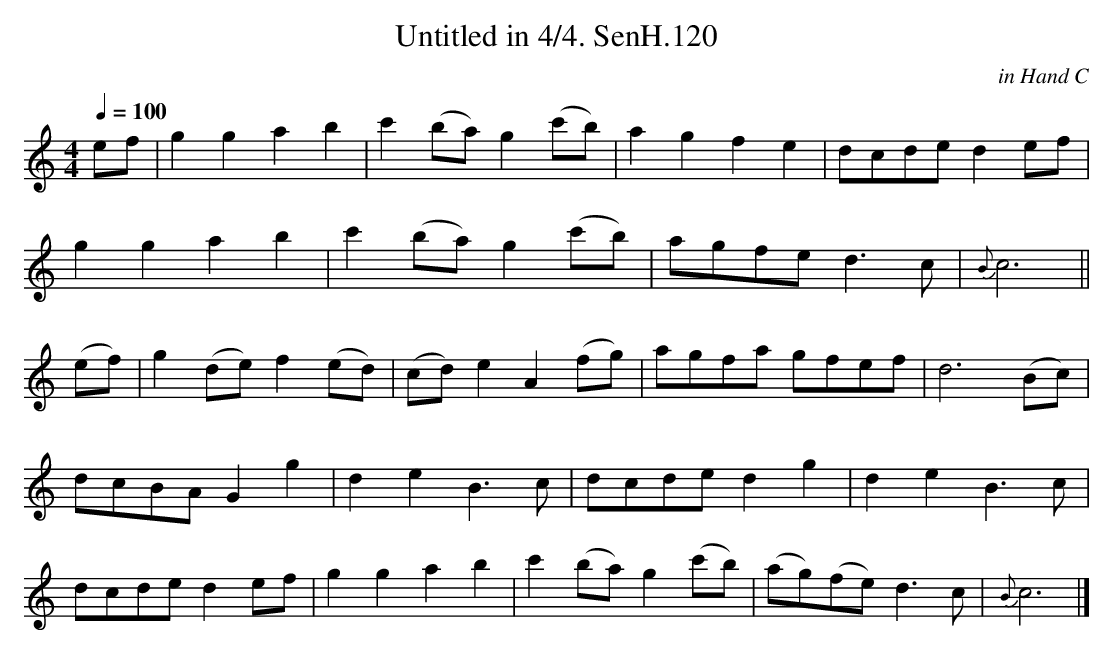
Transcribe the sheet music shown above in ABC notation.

X:1
T:Untitled in 4/4. SenH.120
C:in Hand C
Q:1/4=100
M:4/4
L:1/8
K:C
ef | g2g2a2b2 | c'2(ba)g2(c'b) | a2g2f2e2 | dcde d2ef |
g2g2a2b2 | c'2(ba)g2(c'b) | agfe d3c | {B}c6 ||
(ef) |g2(de)f2(ed) | (cd)e2 A2(fg) | agfa gfef | d6 (Bc) |
dcBA G2g2 | d2e2B3c | dcde d2g2 | d2e2 B3c |
dcde d2 ef | g2g2a2b2 | c'2(ba)g2(c'b) | (ag)(fe) d3c | {B}c6 |]
